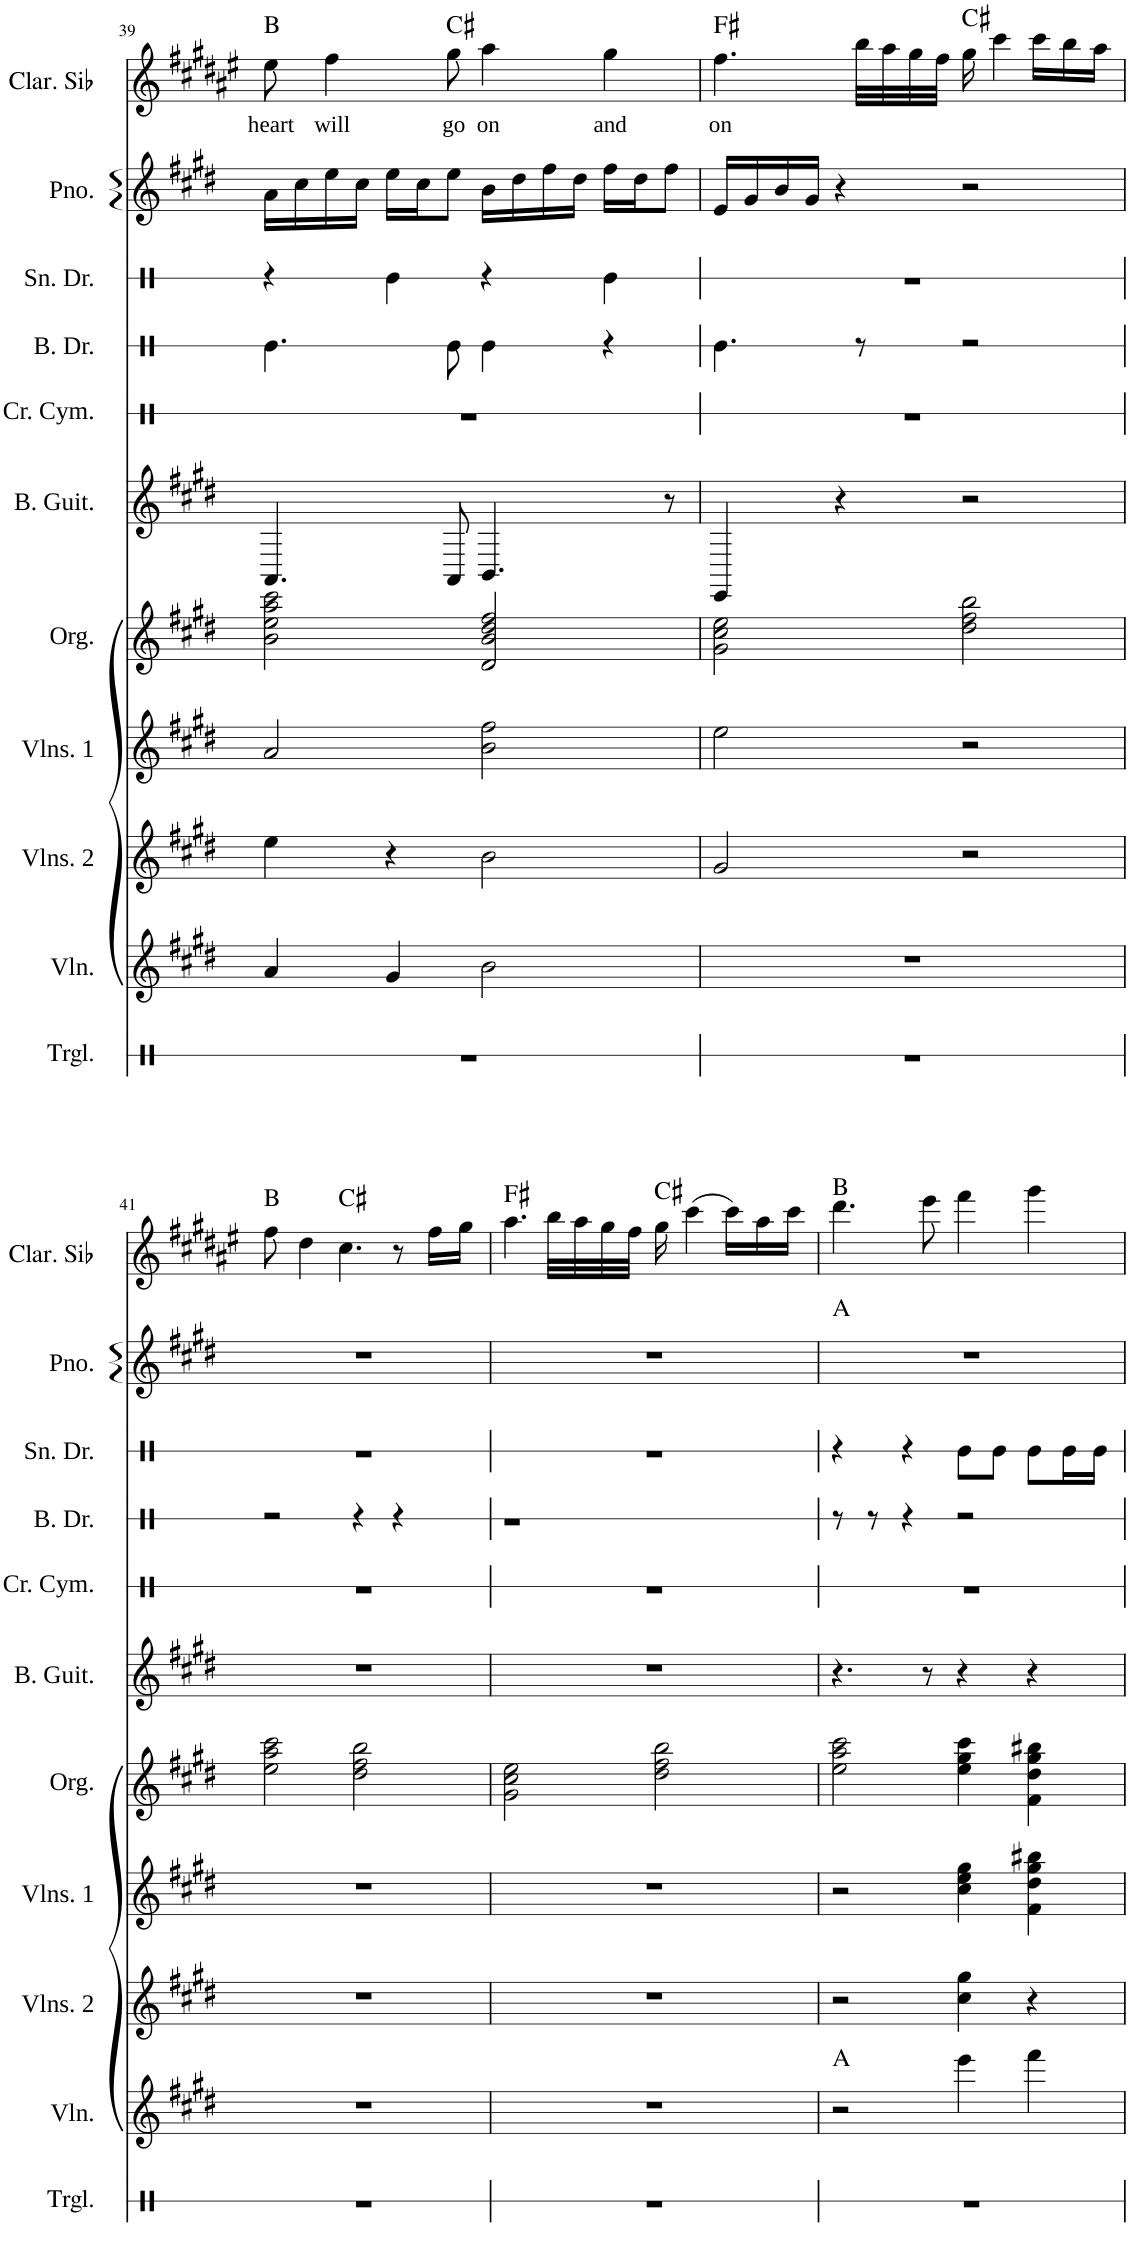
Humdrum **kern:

**kern	**kern	**harte	**kern	**kern	**kern	**kern	**kern	**kern	**kern	**kern	**harte	**kern	**text	**harte
*part11	*part10	*part10	*part9	*part8	*part7	*part6	*part5	*part4	*part3	*part2	*part2	*part1	*part1	*part1
*staff11	*staff10	*	*staff9	*staff8	*staff7	*staff6	*staff5	*staff4	*staff3	*staff2	*	*staff1	*staff1	*
*I"Triangle	*I"Violin	*	*I"Violins 2	*I"Violins 1	*I"Organ	*I"Bass Guitar	*I"Crash Cymbal	*I"Bass Drum	*I"Snare Drum	*I"Piano	*	*I"Clarinette en Sib	*	*
*I'Trgl.	*I'Vln.	*	*I'Vlns. 2	*I'Vlns. 1	*I'Org.	*I'B. Guit.	*I'Cr. Cym.	*I'B. Dr.	*I'Sn. Dr.	*I'Pno.	*	*I'Clar. Sib	*	*
!!LO:PB:g=z
*clefX	*clefG2	*	*clefG2	*clefG2	*clefG2	*clefG2	*clefX	*clefX	*clefX	*clefG2	*	*clefG2	*	*
*	*	*	*	*	*	*	*	*	*	*	*	*Trd1c2	*	*
*k[f#c#g#d#]	*k[f#c#g#d#]	*	*k[f#c#g#d#]	*k[f#c#g#d#]	*k[f#c#g#d#]	*k[f#c#g#d#]	*k[f#c#g#d#]	*k[f#c#g#d#]	*k[f#c#g#d#]	*k[f#c#g#d#]	*	*k[f#c#g#d#a#e#]	*	*
*M4/4	*M4/4	*	*M4/4	*M4/4	*M4/4	*M4/4	*M4/4	*M4/4	*M4/4	*M4/4	*	*M4/4	*	*
=39	=39	=39	=39	=39	=39	=39	=39	=39	=39	=39	=39	=39	=39	=39
!	!	!	!	!	!	!	!	!	!	!	!	!	!LO:LY:b	!
1r	4a/	.	4ee\	2a/	2b\ 2ee\ 2aa\ 2ccc#\	4.AA/	1r	4.Re\	4r	16a\LL	.	8ee#\	heart	B:maj
.	.	.	.	.	.	.	.	.	.	16cc#\	.	.	.	.
!	!	!	!	!	!	!	!	!	!	!	!	!	!LO:LY:b	!
.	.	.	.	.	.	.	.	.	.	16ee\	.	4ff#\	will	.
.	.	.	.	.	.	.	.	.	.	16cc#\JJ	.	.	.	.
.	4g#/	.	4r	.	.	.	.	.	4Re\	16ee\LL	.	.	.	.
.	.	.	.	.	.	.	.	.	.	16cc#\J	.	.	.	.
!	!	!	!	!	!	!	!	!	!	!	!	!	!LO:LY:b	!
.	.	.	.	.	.	8AA/	.	8Re\	.	8ee\J	.	8gg#\	go	C#:maj
!	!	!	!	!	!	!	!	!	!	!	!	!	!LO:LY:b	!
.	2b\	.	2b\	2b\ 2ff#\	2d#/ 2b/ 2dd#/ 2ff#/	4.BB/	.	4Re\	4r	16b\LL	.	4aa#\	on	.
.	.	.	.	.	.	.	.	.	.	16dd#\	.	.	.	.
.	.	.	.	.	.	.	.	.	.	16ff#\	.	.	.	.
.	.	.	.	.	.	.	.	.	.	16dd#\JJ	.	.	.	.
!	!	!	!	!	!	!	!	!	!	!	!	!	!LO:LY:b	!
.	.	.	.	.	.	.	.	4r	4Re\	16ff#\LL	.	4gg#\	and	.
.	.	.	.	.	.	.	.	.	.	16dd#\J	.	.	.	.
.	.	.	.	.	.	8r	.	.	.	8ff#\J	.	.	.	.
=40	=40	=40	=40	=40	=40	=40	=40	=40	=40	=40	=40	=40	=40	=40
!	!	!	!	!	!	!	!	!	!	!	!	!	!LO:LY:b	!
1r	1r	.	2g#/	2ee\	2g#\ 2cc#\ 2ee\	4EE/	1r	4.Re\	1r	16e/LL	.	4.ff#\	on	F#:maj
.	.	.	.	.	.	.	.	.	.	16g#/	.	.	.	.
.	.	.	.	.	.	.	.	.	.	16b/	.	.	.	.
.	.	.	.	.	.	.	.	.	.	16g#/JJ	.	.	.	.
.	.	.	.	.	.	4r	.	.	.	4r	.	.	.	.
.	.	.	.	.	.	.	.	8r	.	.	.	32bb\LLL	.	.
.	.	.	.	.	.	.	.	.	.	.	.	32aa#\	.	.
.	.	.	.	.	.	.	.	.	.	.	.	32gg#\	.	.
.	.	.	.	.	.	.	.	.	.	.	.	32ff#\JJJ	.	.
.	.	.	2r	2r	2dd#\ 2ff#\ 2bb\	2r	.	2r	.	2r	.	16gg#\	.	C#:maj
.	.	.	.	.	.	.	.	.	.	.	.	4ccc#\	.	.
.	.	.	.	.	.	.	.	.	.	.	.	16ccc#\LL	.	.
.	.	.	.	.	.	.	.	.	.	.	.	16bb\	.	.
.	.	.	.	.	.	.	.	.	.	.	.	16aa#\JJ	.	.
!!LO:LB:g=z
=41	=41	=41	=41	=41	=41	=41	=41	=41	=41	=41	=41	=41	=41	=41
1r	1r	.	1r	1r	2ee\ 2aa\ 2ccc#\	1r	1r	2r	1r	1r	.	8ff#\	.	B:maj
.	.	.	.	.	.	.	.	.	.	.	.	4dd#\	.	.
.	.	.	.	.	.	.	.	.	.	.	.	4.cc#\	.	C#:maj
.	.	.	.	.	2dd#\ 2ff#\ 2bb\	.	.	4r	.	.	.	.	.	.
.	.	.	.	.	.	.	.	4r	.	.	.	8r	.	.
.	.	.	.	.	.	.	.	.	.	.	.	16ff#\LL	.	.
.	.	.	.	.	.	.	.	.	.	.	.	16gg#\JJ	.	.
=42	=42	=42	=42	=42	=42	=42	=42	=42	=42	=42	=42	=42	=42	=42
1r	1r	.	1r	1r	2g#\ 2cc#\ 2ee\	1r	1r	1r	1r	1r	.	4.aa#\	.	F#:maj
.	.	.	.	.	.	.	.	.	.	.	.	32bb\LLL	.	.
.	.	.	.	.	.	.	.	.	.	.	.	32aa#\	.	.
.	.	.	.	.	.	.	.	.	.	.	.	32gg#\	.	.
.	.	.	.	.	.	.	.	.	.	.	.	32ff#\JJJ	.	.
.	.	.	.	.	2dd#\ 2ff#\ 2bb\	.	.	.	.	.	.	16gg#\	.	C#:maj
.	.	.	.	.	.	.	.	.	.	.	.	(4ccc#\	.	.
.	.	.	.	.	.	.	.	.	.	.	.	16ccc#\LL)	.	.
.	.	.	.	.	.	.	.	.	.	.	.	16aa#\	.	.
.	.	.	.	.	.	.	.	.	.	.	.	16ccc#\JJ	.	.
=43	=43	=43	=43	=43	=43	=43	=43	=43	=43	=43	=43	=43	=43	=43
1r	2r	A:maj	2r	2r	2ee\ 2aa\ 2ccc#\	4.r	1r	8r	4r	1r	A:maj	4.ddd#\	.	B:maj
.	.	.	.	.	.	.	.	8r	.	.	.	.	.	.
.	.	.	.	.	.	.	.	4r	4r	.	.	.	.	.
.	.	.	.	.	.	8r	.	.	.	.	.	8eee#\	.	.
.	4eee\	.	4cc#\ 4gg#\	4cc#\ 4ee\ 4gg#\	4ee\ 4gg#\ 4ccc#\	4r	.	2r	8Re\L	.	.	4fff#\	.	.
.	.	.	.	.	.	.	.	.	8Re\J	.	.	.	.	.
.	4fff#\	.	4r	4f#\ 4dd#\ 4gg#\ 4bb#X\	4f#\ 4dd#\ 4gg#\ 4bb#X\	4r	.	.	8Re\L	.	.	4ggg#\	.	.
.	.	.	.	.	.	.	.	.	16Re\L	.	.	.	.	.
.	.	.	.	.	.	.	.	.	16Re\JJ	.	.	.	.	.
=	=	=	=	=	=	=	=	=	=	=	=	=	=	=
*-	*-	*-	*-	*-	*-	*-	*-	*-	*-	*-	*-	*-	*-	*-
